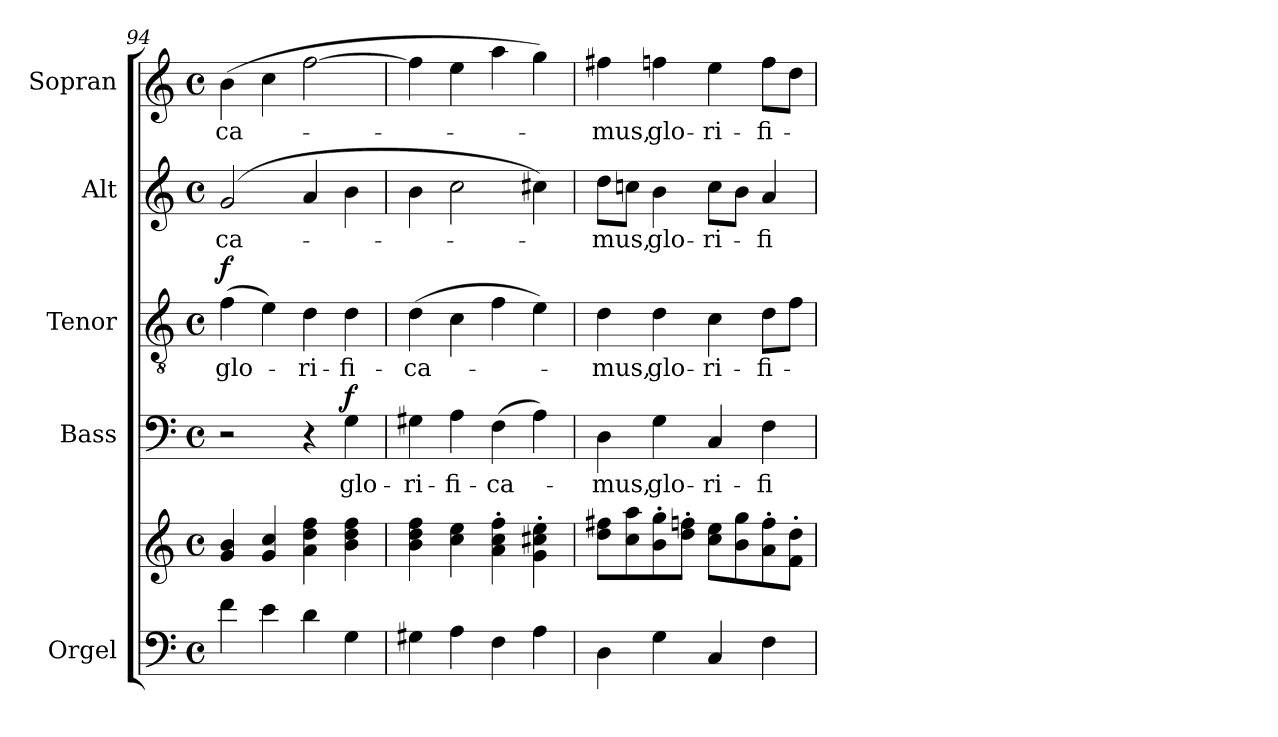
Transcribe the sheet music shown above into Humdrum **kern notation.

**kern	**kern	**kern	**text	**dynam	**kern	**text	**dynam	**kern	**text	**kern	**text
*part5	*part5	*part4	*part4	*part4	*part3	*part3	*part3	*part2	*part2	*part1	*part1
*staff6	*staff5	*staff4	*staff4	*staff4	*staff3	*staff3	*staff3	*staff2	*staff2	*staff1	*staff1
*I"Orgel	*	*I"Bass	*	*	*I"Tenor	*	*	*I"Alt	*	*I"Sopran	*
*I'Org.	*	*I'B.	*	*	*I'T.	*	*	*I'A.	*	*I'S.	*
*clefF4	*clefG2	*clefF4	*	*	*clefGv2	*	*	*clefG2	*	*clefG2	*
*k[]	*k[]	*k[]	*	*	*k[]	*	*	*k[]	*	*k[]	*
*C:	*C:	*C:	*	*	*C:	*	*	*C:	*	*C:	*
*M4/4	*M4/4	*M4/4	*	*	*M4/4	*	*	*M4/4	*	*M4/4	*
*met(c)	*met(c)	*met(c)	*	*	*met(c)	*	*	*met(c)	*	*met(c)	*
=94	=94	=94	=94	=94	=94	=94	=94	=94	=94	=94	=94
!	!	!	!	!	!	!LO:LY:b	!LO:DY:a	!	!LO:LY:b	!	!LO:LY:b
4f\	4g/ 4b/	2r	.	.	(>4f\	glo-	f	(2g/	-ca-	(>4b\	-ca-
4e\	4g/ 4cc/	.	.	.	4e\)	.	.	.	.	4cc\	.
!	!	!	!	!	!	!LO:LY:b	!	!	!	!	!
4d\	4a\ 4dd\ 4ff\	4r	.	.	4d\	-ri-	.	4a/	.	[2ff\	.
!	!	!	!LO:LY:b	!LO:DY:a	!	!LO:LY:b	!	!	!	!	!
4G\	4b\ 4dd\ 4ff\	4G\	glo-	f	4d\	-fi-	.	4b\	.	.	.
=95	=95	=95	=95	=95	=95	=95	=95	=95	=95	=95	=95
!	!	!	!LO:LY:b	!	!	!LO:LY:b	!	!	!	!	!
4G#X\	4b\ 4dd\ 4ff\	4G#X\	-ri-	.	(>4d\	-ca-	.	4b\	.	4ff\]	.
!	!	!	!LO:LY:b	!	!	!	!	!	!	!	!
4A\	4cc\ 4ee\	4A\	-fi-	.	4c\	.	.	2cc\	.	4ee\	.
!	!	!	!LO:LY:b	!	!	!	!	!	!	!	!
4F\	4a\'> 4cc\'> 4ff\'>	(>4F\	-ca-	.	4f\	.	.	.	.	4aa\	.
4A\	4g\'> 4cc#X\'> 4ee\'>	4A\)	.	.	4e\)	.	.	4cc#X\)	.	4gg\)	.
=96	=96	=96	=96	=96	=96	=96	=96	=96	=96	=96	=96
!	!	!	!LO:LY:b	!	!	!LO:LY:b	!	!	!LO:LY:b	!	!LO:LY:b
4D\	8dd\ 8ff#X\L	4D\	-mus,	.	4d\	-mus,	.	8dd\L	-mus,	4ff#X\	-mus,
.	8cc\ 8aa\	.	.	.	.	.	.	8ccn\J	.	.	.
!	!	!	!LO:LY:b	!	!	!LO:LY:b	!	!	!LO:LY:b	!	!LO:LY:b
4G\	8b\'> 8gg\'>	4G\	glo-	.	4d\	glo-	.	4b\	glo-	4ffn\	glo-
.	8dd\'> 8ffn\'>J	.	.	.	.	.	.	.	.	.	.
!	!	!	!LO:LY:b	!	!	!LO:LY:b	!	!	!LO:LY:b	!	!LO:LY:b
4C/	8cc\ 8ee\L	4C/	-ri-	.	4c\	-ri-	.	8cc\L	-ri-	4ee\	-ri-
.	8b\ 8gg\	.	.	.	.	.	.	8b\J	.	.	.
!	!	!	!LO:LY:b	!	!	!LO:LY:b	!	!	!LO:LY:b	!	!LO:LY:b
4F\	8a\'> 8ff\'>	4F\	-fi-	.	8d\L	-fi-	.	4a/	-fi-	8ff\L	-fi-
.	8f\'> 8dd\'>J	.	.	.	8f\J	.	.	.	.	8dd\J	.
=	=	=	=	=	=	=	=	=	=	=	=
*-	*-	*-	*-	*-	*-	*-	*-	*-	*-	*-	*-
